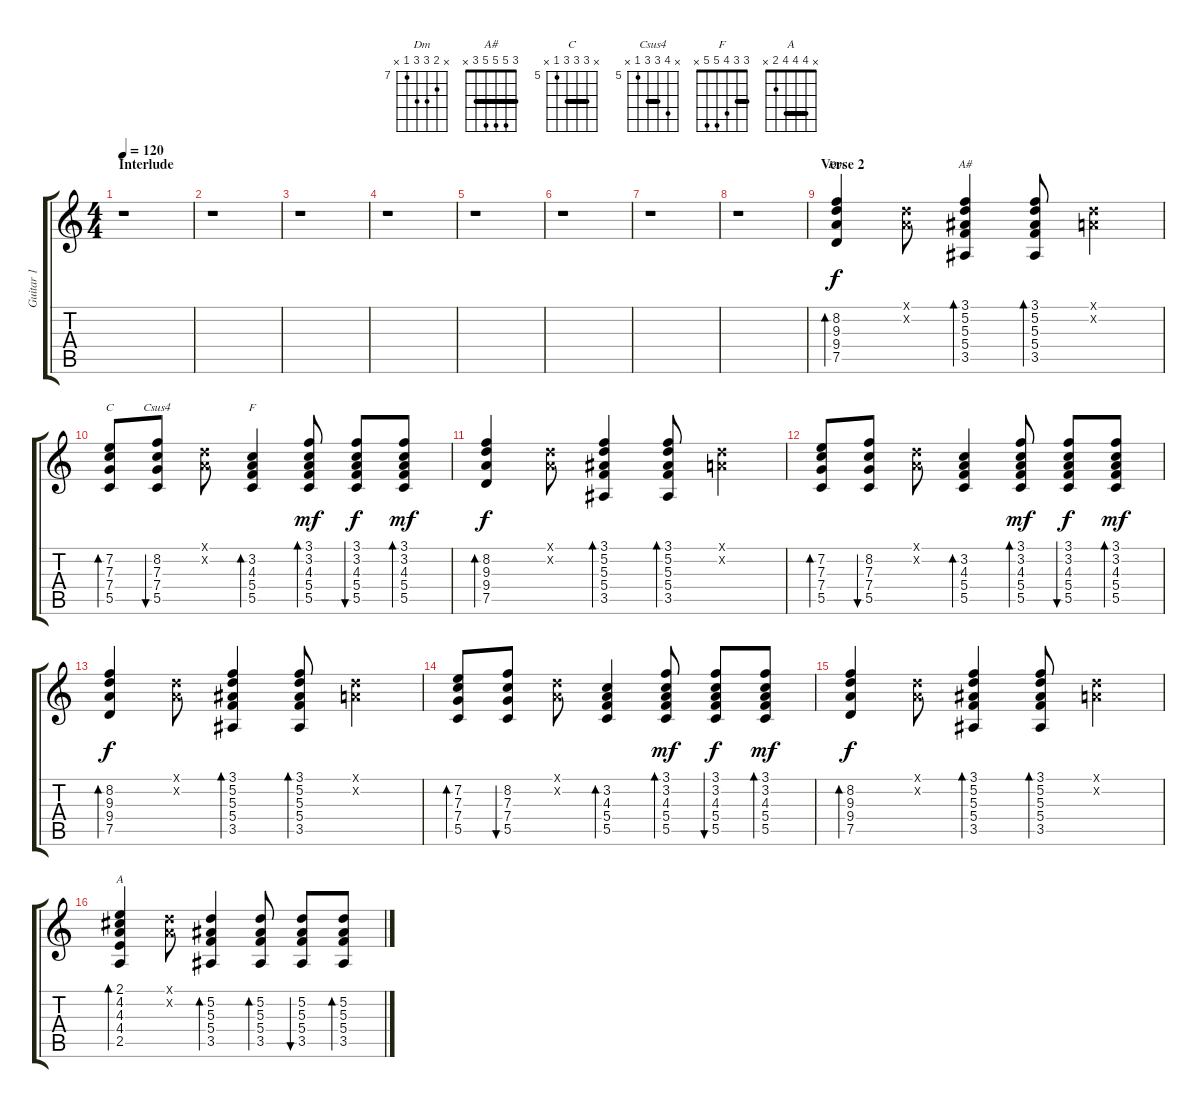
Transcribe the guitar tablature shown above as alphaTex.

\track ("Guitar 1" "Guitar 1") {instrument acousticguitarsteel}
\staff {score tabs}
\tuning (D4 A3 F3 C3 G2 D2) {hide}
\chord ("Dm" x 8 9 9 7 x) {firstfret 7}
\chord ("A#" 3 5 5 5 3 x) {barre 3}
\chord ("C" x 7 7 7 5 x) {firstfret 5 barre 7}
\chord ("Csus4" x 8 7 7 5 x) {firstfret 5 barre 7}
\chord ("F" 3 3 4 5 5 x) {barre 3}
\chord ("A" x 4 4 4 2 x) {barre 4}
\ts (4 4)
\section ("" "Interlude")
\tempo 120
\clef g2
\ks c
r.1{dy f} |
r.1 |
r.1 |
r.1 |
r.1 |
r.1 |
r.1 |
r.1 |
\section ("" "Verse 2")
(8.2 9.3 9.4 7.5).4{bd 30 ch "Dm" volume 10} (0.1{x} 0.2{x}).8 (3.1 5.2 5.3 5.4 3.5).4{bd 30 ch "A#"} (3.1 5.2 5.3 5.4 3.5).8{bd 30} (0.1{x} 0.2{x}).4 |
(7.2 7.3 7.4 5.5).8{bd 30 ch "C"} (8.2 7.3 7.4 5.5).8{bu 30 ch "Csus4"} (0.1{x} 0.2{x}).8 (3.2 4.3 5.4 5.5).4{bd 30 ch "F"} (3.1 3.2 4.3 5.4 5.5).8{bd 30 dy mf} (3.1 3.2 4.3 5.4 5.5).8{bu 30 dy f} (3.1 3.2 4.3 5.4 5.5).8{bd 30 dy mf} |
(8.2 9.3 9.4 7.5).4{bd 30 dy f} (0.1{x} 0.2{x}).8 (3.1 5.2 5.3 5.4 3.5).4{bd 30} (3.1 5.2 5.3 5.4 3.5).8{bd 30} (0.1{x} 0.2{x}).4 |
(7.2 7.3 7.4 5.5).8{bd 30} (8.2 7.3 7.4 5.5).8{bu 30} (0.1{x} 0.2{x}).8 (3.2 4.3 5.4 5.5).4{bd 30} (3.1 3.2 4.3 5.4 5.5).8{bd 30 dy mf} (3.1 3.2 4.3 5.4 5.5).8{bu 30 dy f} (3.1 3.2 4.3 5.4 5.5).8{bd 30 dy mf} |
(8.2 9.3 9.4 7.5).4{bd 30 dy f} (0.1{x} 0.2{x}).8 (3.1 5.2 5.3 5.4 3.5).4{bd 30} (3.1 5.2 5.3 5.4 3.5).8{bd 30} (0.1{x} 0.2{x}).4 |
(7.2 7.3 7.4 5.5).8{bd 30} (8.2 7.3 7.4 5.5).8{bu 30} (0.1{x} 0.2{x}).8 (3.2 4.3 5.4 5.5).4{bd 30} (3.1 3.2 4.3 5.4 5.5).8{bd 30 dy mf} (3.1 3.2 4.3 5.4 5.5).8{bu 30 dy f} (3.1 3.2 4.3 5.4 5.5).8{bd 30 dy mf} |
(8.2 9.3 9.4 7.5).4{bd 30 dy f} (0.1{x} 0.2{x}).8 (3.1 5.2 5.3 5.4 3.5).4{bd 30} (3.1 5.2 5.3 5.4 3.5).8{bd 30} (0.1{x} 0.2{x}).4 |
(2.1 4.2 4.3 4.4 2.5).4{bd 30 ch "A"} (0.1{x} 0.2{x}).8 (5.2 5.3 5.4 3.5).4{bd 30} (5.2 5.3 5.4 3.5).8{bd 30} (5.2 5.3 5.4 3.5).8{bu 30} (5.2 5.3 5.4 3.5).8{bd 30}
